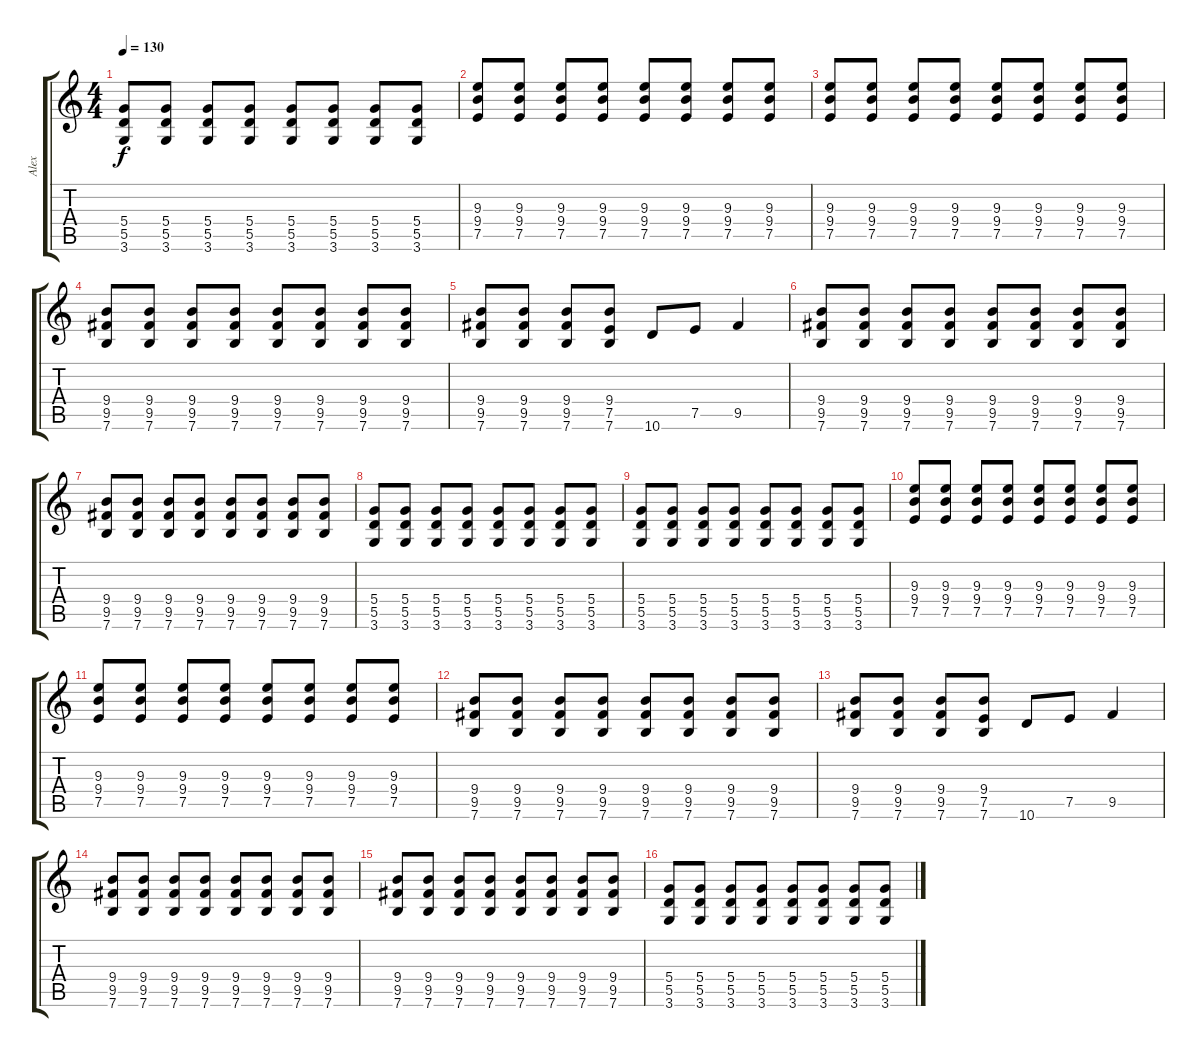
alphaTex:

\track ("Alex" "Alex") {instrument overdrivenguitar}
\staff {score tabs}
\tuning (E4 B3 G3 D3 A2 E2) {hide}
\ts (4 4)
\tempo 130
\clef g2
\ks c
(5.4 5.5 3.6).8{dy f} (5.4 5.5 3.6).8 (5.4 5.5 3.6).8 (5.4 5.5 3.6).8 (5.4 5.5 3.6).8 (5.4 5.5 3.6).8 (5.4 5.5 3.6).8 (5.4 5.5 3.6).8 |
(9.3 9.4 7.5).8 (9.3 9.4 7.5).8 (9.3 9.4 7.5).8 (9.3 9.4 7.5).8 (9.3 9.4 7.5).8 (9.3 9.4 7.5).8 (9.3 9.4 7.5).8 (9.3 9.4 7.5).8 |
(9.3 9.4 7.5).8 (9.3 9.4 7.5).8 (9.3 9.4 7.5).8 (9.3 9.4 7.5).8 (9.3 9.4 7.5).8 (9.3 9.4 7.5).8 (9.3 9.4 7.5).8 (9.3 9.4 7.5).8 |
(9.4 9.5 7.6).8 (9.4 9.5 7.6).8 (9.4 9.5 7.6).8 (9.4 9.5 7.6).8 (9.4 9.5 7.6).8 (9.4 9.5 7.6).8 (9.4 9.5 7.6).8 (9.4 9.5 7.6).8 |
(9.4 9.5 7.6).8 (9.4 9.5 7.6).8 (9.4 9.5 7.6).8 (9.4 7.5 7.6).8 10.6.8 7.5.8 9.5.4 |
(9.4 9.5 7.6).8 (9.4 9.5 7.6).8 (9.4 9.5 7.6).8 (9.4 9.5 7.6).8 (9.4 9.5 7.6).8 (9.4 9.5 7.6).8 (9.4 9.5 7.6).8 (9.4 9.5 7.6).8 |
(9.4 9.5 7.6).8 (9.4 9.5 7.6).8 (9.4 9.5 7.6).8 (9.4 9.5 7.6).8 (9.4 9.5 7.6).8 (9.4 9.5 7.6).8 (9.4 9.5 7.6).8 (9.4 9.5 7.6).8 |
(5.4 5.5 3.6).8 (5.4 5.5 3.6).8 (5.4 5.5 3.6).8 (5.4 5.5 3.6).8 (5.4 5.5 3.6).8 (5.4 5.5 3.6).8 (5.4 5.5 3.6).8 (5.4 5.5 3.6).8 |
(5.4 5.5 3.6).8 (5.4 5.5 3.6).8 (5.4 5.5 3.6).8 (5.4 5.5 3.6).8 (5.4 5.5 3.6).8 (5.4 5.5 3.6).8 (5.4 5.5 3.6).8 (5.4 5.5 3.6).8 |
(9.3 9.4 7.5).8 (9.3 9.4 7.5).8 (9.3 9.4 7.5).8 (9.3 9.4 7.5).8 (9.3 9.4 7.5).8 (9.3 9.4 7.5).8 (9.3 9.4 7.5).8 (9.3 9.4 7.5).8 |
(9.3 9.4 7.5).8 (9.3 9.4 7.5).8 (9.3 9.4 7.5).8 (9.3 9.4 7.5).8 (9.3 9.4 7.5).8 (9.3 9.4 7.5).8 (9.3 9.4 7.5).8 (9.3 9.4 7.5).8 |
(9.4 9.5 7.6).8 (9.4 9.5 7.6).8 (9.4 9.5 7.6).8 (9.4 9.5 7.6).8 (9.4 9.5 7.6).8 (9.4 9.5 7.6).8 (9.4 9.5 7.6).8 (9.4 9.5 7.6).8 |
(9.4 9.5 7.6).8 (9.4 9.5 7.6).8 (9.4 9.5 7.6).8 (9.4 7.5 7.6).8 10.6.8 7.5.8 9.5.4 |
(9.4 9.5 7.6).8 (9.4 9.5 7.6).8 (9.4 9.5 7.6).8 (9.4 9.5 7.6).8 (9.4 9.5 7.6).8 (9.4 9.5 7.6).8 (9.4 9.5 7.6).8 (9.4 9.5 7.6).8 |
(9.4 9.5 7.6).8 (9.4 9.5 7.6).8 (9.4 9.5 7.6).8 (9.4 9.5 7.6).8 (9.4 9.5 7.6).8 (9.4 9.5 7.6).8 (9.4 9.5 7.6).8 (9.4 9.5 7.6).8 |
(5.4 5.5 3.6).8 (5.4 5.5 3.6).8 (5.4 5.5 3.6).8 (5.4 5.5 3.6).8 (5.4 5.5 3.6).8 (5.4 5.5 3.6).8 (5.4 5.5 3.6).8 (5.4 5.5 3.6).8
